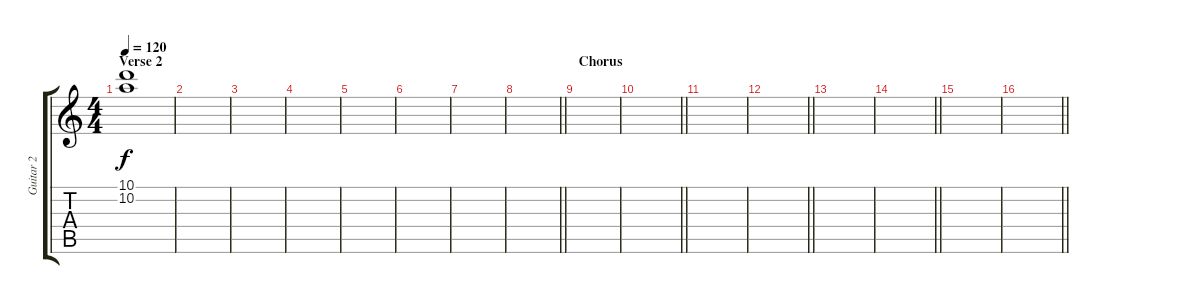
\track ("Guitar 2" "Guitar 2") {instrument overdrivenguitar}
\staff {score tabs}
\tuning (E4 B3 G3 D3 A2 E2) {hide}
\ts (4 4)
\section ("" "Verse 2")
\tempo 120
\clef g2
\ks c
(10.1 10.2).1{dy f} |
|
|
|
|
|
|
\barLineRight lightlight
|
\section ("" "Chorus")
|
\barLineRight lightlight
|
|
\barLineRight lightlight
|
|
\barLineRight lightlight
|
|
\barLineRight lightlight
